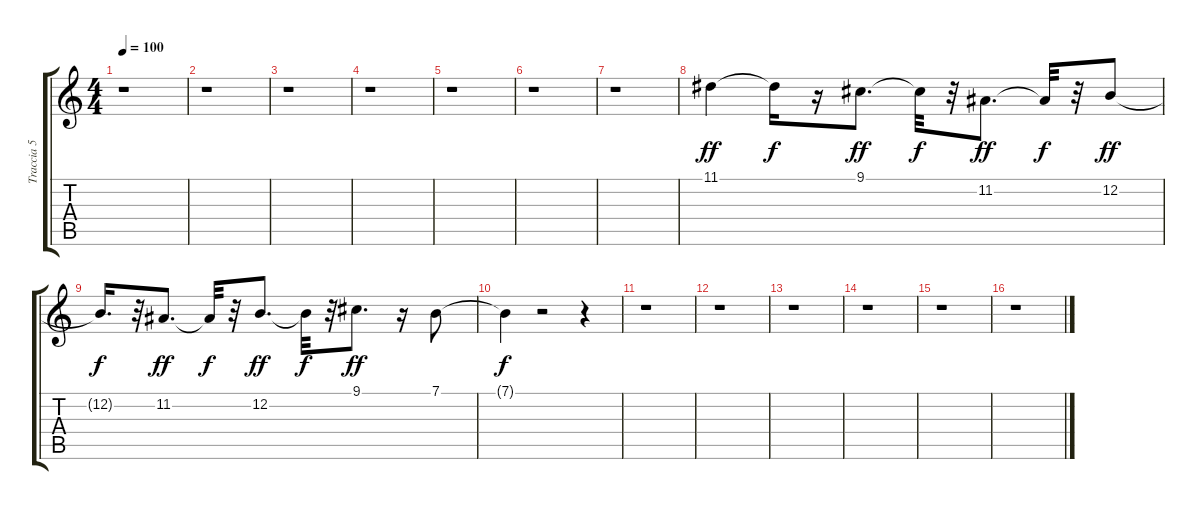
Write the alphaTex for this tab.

\track ("Traccia 5" "Traccia 5") {instrument stringensemble1}
\staff {score tabs}
\tuning (E4 B3 G3 D3 A2 E2) {hide}
\ts (4 4)
\tempo 100
\clef g2
\ks c
r.1{dy ff} |
r.1 |
r.1 |
r.1 |
r.1 |
r.1 |
r.1 |
11.1.4{volume 12 balance 8 instrument stringensemble1} 11.1{t}.16{dy f} r.16 9.1.8{d dy ff} 9.1{t}.32{dy f} r.32 11.2.8{d dy ff} 11.2{t}.32{dy f} r.32 12.2.8{dy ff} |
12.2{t}.16{d dy f} r.32 11.2.8{d dy ff} 11.2{t}.32{dy f} r.32 12.2.8{d dy ff} 12.2{t}.32{dy f} r.32 9.1.8{d dy ff} r.16 7.1.8 |
7.1{t}.4{dy f} r.2 r.4 |
r.1 |
r.1 |
r.1 |
r.1 |
r.1 |
r.1
